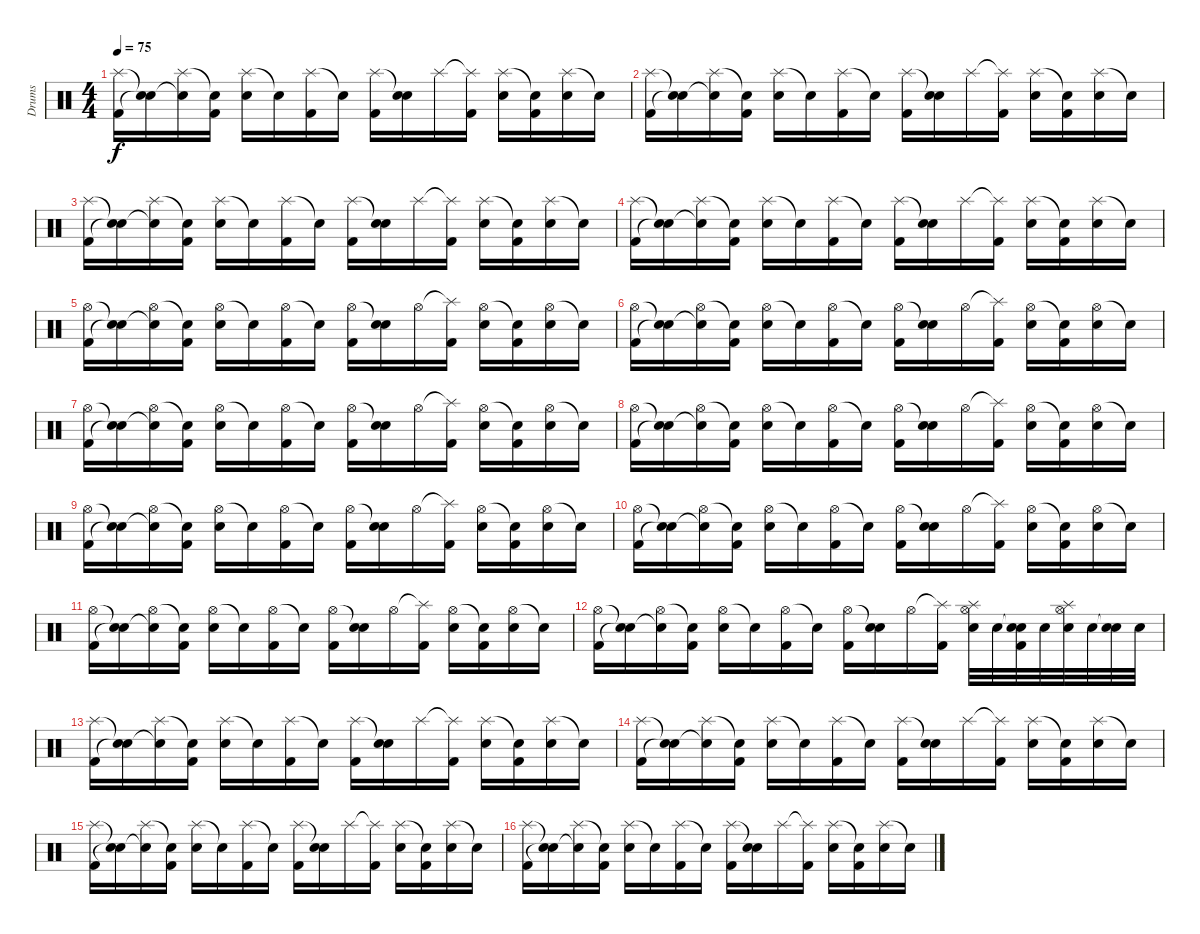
\track ("Drums" "Drums") {instrument percussion}
\staff {score}
\articulation defaults
\ts (4 4)
\tempo 75
\clef neutral
\ks c
("Splash (hit)" "Kick (hit) 2").16{dy f} ("Snare (hit)"{t} "Snare (hit)"{t}).16 ("Splash (hit)" "Snare (hit)"{t}).16 ("Snare (hit)"{t} "Kick (hit) 2").16 ("Splash (hit)" "Electric Snare (hit)").16 "Snare (hit)"{t}.16 ("Splash (hit)" "Kick (hit) 2").16 "Snare (hit)"{t}.16 ("Splash (hit)" "Kick (hit) 2").16 ("Snare (hit)"{t} "Electric Snare (hit)").16 "Splash (hit)".16 ("Splash (hit)"{t} "Kick (hit) 2").16 ("Splash (hit)" "Electric Snare (hit)").16 ("Snare (hit)"{t} "Kick (hit) 2").16 ("Splash (hit)" "Electric Snare (hit)").16 "Snare (hit)"{t}.16 |
("Splash (hit)" "Kick (hit) 2").16 ("Snare (hit)"{t} "Snare (hit)"{t}).16 ("Splash (hit)" "Snare (hit)"{t}).16 ("Snare (hit)"{t} "Kick (hit) 2").16 ("Splash (hit)" "Electric Snare (hit)").16 "Snare (hit)"{t}.16 ("Splash (hit)" "Kick (hit) 2").16 "Snare (hit)"{t}.16 ("Splash (hit)" "Kick (hit) 2").16 ("Snare (hit)"{t} "Electric Snare (hit)").16 "Splash (hit)".16 ("Splash (hit)"{t} "Kick (hit) 2").16 ("Splash (hit)" "Electric Snare (hit)").16 ("Snare (hit)"{t} "Kick (hit) 2").16 ("Splash (hit)" "Electric Snare (hit)").16 "Snare (hit)"{t}.16 |
("Splash (hit)" "Kick (hit) 2").16 ("Snare (hit)"{t} "Snare (hit)"{t}).16 ("Splash (hit)" "Snare (hit)"{t}).16 ("Snare (hit)"{t} "Kick (hit) 2").16 ("Splash (hit)" "Electric Snare (hit)").16 "Snare (hit)"{t}.16 ("Splash (hit)" "Kick (hit) 2").16 "Snare (hit)"{t}.16 ("Splash (hit)" "Kick (hit) 2").16 ("Snare (hit)"{t} "Electric Snare (hit)").16 "Splash (hit)".16 ("Splash (hit)"{t} "Kick (hit) 2").16 ("Splash (hit)" "Electric Snare (hit)").16 ("Snare (hit)"{t} "Kick (hit) 2").16 ("Splash (hit)" "Electric Snare (hit)").16 "Snare (hit)"{t}.16 |
("Splash (hit)" "Kick (hit) 2").16 ("Snare (hit)"{t} "Snare (hit)"{t}).16 ("Splash (hit)" "Snare (hit)"{t}).16 ("Snare (hit)"{t} "Kick (hit) 2").16 ("Splash (hit)" "Electric Snare (hit)").16 "Snare (hit)"{t}.16 ("Splash (hit)" "Kick (hit) 2").16 "Snare (hit)"{t}.16 ("Splash (hit)" "Kick (hit) 2").16 ("Snare (hit)"{t} "Electric Snare (hit)").16 "Splash (hit)".16 ("Splash (hit)"{t} "Kick (hit) 2").16 ("Splash (hit)" "Electric Snare (hit)").16 ("Snare (hit)"{t} "Kick (hit) 2").16 ("Splash (hit)" "Electric Snare (hit)").16 "Snare (hit)"{t}.16 |
("Hi-Hat (open)" "Kick (hit) 2").16 ("Snare (hit)"{t} "Snare (hit)"{t}).16 ("Hi-Hat (open)" "Snare (hit)"{t}).16 ("Snare (hit)"{t} "Kick (hit) 2").16 ("Hi-Hat (open)" "Electric Snare (hit)").16 "Snare (hit)"{t}.16 ("Hi-Hat (open)" "Kick (hit) 2").16 "Snare (hit)"{t}.16 ("Hi-Hat (open)" "Kick (hit) 2").16 ("Snare (hit)"{t} "Electric Snare (hit)").16 "Hi-Hat (open)".16 ("Splash (hit)"{t} "Kick (hit) 2").16 ("Hi-Hat (open)" "Electric Snare (hit)").16 ("Snare (hit)"{t} "Kick (hit) 2").16 ("Hi-Hat (open)" "Electric Snare (hit)").16 "Snare (hit)"{t}.16 |
("Hi-Hat (open)" "Kick (hit) 2").16 ("Snare (hit)"{t} "Snare (hit)"{t}).16 ("Hi-Hat (open)" "Snare (hit)"{t}).16 ("Snare (hit)"{t} "Kick (hit) 2").16 ("Hi-Hat (open)" "Electric Snare (hit)").16 "Snare (hit)"{t}.16 ("Hi-Hat (open)" "Kick (hit) 2").16 "Snare (hit)"{t}.16 ("Hi-Hat (open)" "Kick (hit) 2").16 ("Snare (hit)"{t} "Electric Snare (hit)").16 "Hi-Hat (open)".16 ("Splash (hit)"{t} "Kick (hit) 2").16 ("Hi-Hat (open)" "Electric Snare (hit)").16 ("Snare (hit)"{t} "Kick (hit) 2").16 ("Hi-Hat (open)" "Electric Snare (hit)").16 "Snare (hit)"{t}.16 |
("Hi-Hat (open)" "Kick (hit) 2").16 ("Snare (hit)"{t} "Snare (hit)"{t}).16 ("Hi-Hat (open)" "Snare (hit)"{t}).16 ("Snare (hit)"{t} "Kick (hit) 2").16 ("Hi-Hat (open)" "Electric Snare (hit)").16 "Snare (hit)"{t}.16 ("Hi-Hat (open)" "Kick (hit) 2").16 "Snare (hit)"{t}.16 ("Hi-Hat (open)" "Kick (hit) 2").16 ("Snare (hit)"{t} "Electric Snare (hit)").16 "Hi-Hat (open)".16 ("Splash (hit)"{t} "Kick (hit) 2").16 ("Hi-Hat (open)" "Electric Snare (hit)").16 ("Snare (hit)"{t} "Kick (hit) 2").16 ("Hi-Hat (open)" "Electric Snare (hit)").16 "Snare (hit)"{t}.16 |
("Hi-Hat (open)" "Kick (hit) 2").16 ("Snare (hit)"{t} "Snare (hit)"{t}).16 ("Hi-Hat (open)" "Snare (hit)"{t}).16 ("Snare (hit)"{t} "Kick (hit) 2").16 ("Hi-Hat (open)" "Electric Snare (hit)").16 "Snare (hit)"{t}.16 ("Hi-Hat (open)" "Kick (hit) 2").16 "Snare (hit)"{t}.16 ("Hi-Hat (open)" "Kick (hit) 2").16 ("Snare (hit)"{t} "Electric Snare (hit)").16 "Hi-Hat (open)".16 ("Splash (hit)"{t} "Kick (hit) 2").16 ("Hi-Hat (open)" "Electric Snare (hit)").16 ("Snare (hit)"{t} "Kick (hit) 2").16 ("Hi-Hat (open)" "Electric Snare (hit)").16 "Snare (hit)"{t}.16 |
("Hi-Hat (open)" "Kick (hit) 2").16 ("Snare (hit)"{t} "Snare (hit)"{t}).16 ("Hi-Hat (open)" "Snare (hit)"{t}).16 ("Snare (hit)"{t} "Kick (hit) 2").16 ("Hi-Hat (open)" "Electric Snare (hit)").16 "Snare (hit)"{t}.16 ("Hi-Hat (open)" "Kick (hit) 2").16 "Snare (hit)"{t}.16 ("Hi-Hat (open)" "Kick (hit) 2").16 ("Snare (hit)"{t} "Electric Snare (hit)").16 "Hi-Hat (open)".16 ("Splash (hit)"{t} "Kick (hit) 2").16 ("Hi-Hat (open)" "Electric Snare (hit)").16 ("Snare (hit)"{t} "Kick (hit) 2").16 ("Hi-Hat (open)" "Electric Snare (hit)").16 "Snare (hit)"{t}.16 |
("Hi-Hat (open)" "Kick (hit) 2").16 ("Snare (hit)"{t} "Snare (hit)"{t}).16 ("Hi-Hat (open)" "Snare (hit)"{t}).16 ("Snare (hit)"{t} "Kick (hit) 2").16 ("Hi-Hat (open)" "Electric Snare (hit)").16 "Snare (hit)"{t}.16 ("Hi-Hat (open)" "Kick (hit) 2").16 "Snare (hit)"{t}.16 ("Hi-Hat (open)" "Kick (hit) 2").16 ("Snare (hit)"{t} "Electric Snare (hit)").16 "Hi-Hat (open)".16 ("Splash (hit)"{t} "Kick (hit) 2").16 ("Hi-Hat (open)" "Electric Snare (hit)").16 ("Snare (hit)"{t} "Kick (hit) 2").16 ("Hi-Hat (open)" "Electric Snare (hit)").16 "Snare (hit)"{t}.16 |
("Hi-Hat (open)" "Kick (hit) 2").16 ("Snare (hit)"{t} "Snare (hit)"{t}).16 ("Hi-Hat (open)" "Snare (hit)"{t}).16 ("Snare (hit)"{t} "Kick (hit) 2").16 ("Hi-Hat (open)" "Electric Snare (hit)").16 "Snare (hit)"{t}.16 ("Hi-Hat (open)" "Kick (hit) 2").16 "Snare (hit)"{t}.16 ("Hi-Hat (open)" "Kick (hit) 2").16 ("Snare (hit)"{t} "Electric Snare (hit)").16 "Hi-Hat (open)".16 ("Splash (hit)"{t} "Kick (hit) 2").16 ("Hi-Hat (open)" "Electric Snare (hit)").16 ("Snare (hit)"{t} "Kick (hit) 2").16 ("Hi-Hat (open)" "Electric Snare (hit)").16 "Snare (hit)"{t}.16 |
("Hi-Hat (open)" "Kick (hit) 2").16 ("Snare (hit)"{t} "Snare (hit)"{t}).16 ("Hi-Hat (open)" "Snare (hit)"{t}).16 ("Snare (hit)"{t} "Kick (hit) 2").16 ("Hi-Hat (open)" "Electric Snare (hit)").16 "Snare (hit)"{t}.16 ("Hi-Hat (open)" "Kick (hit) 2").16 "Snare (hit)"{t}.16 ("Hi-Hat (open)" "Kick (hit) 2").16 ("Snare (hit)"{t} "Electric Snare (hit)").16 "Hi-Hat (open)".16 ("Splash (hit)"{t} "Kick (hit) 2").16 ("Splash (hit)" "Hi-Hat (open)" "Electric Snare (hit)").32 "Electric Snare (hit)".32 ("Snare (hit)"{t} "Electric Snare (hit)" "Kick (hit) 2").32 "Electric Snare (hit)".32 ("Splash (hit)" "Hi-Hat (open)" "Electric Snare (hit)").32 "Electric Snare (hit)".32 ("Snare (hit)"{t} "Electric Snare (hit)").32 "Electric Snare (hit)".32 |
("Splash (hit)" "Kick (hit) 2").16 ("Snare (hit)"{t} "Snare (hit)"{t}).16 ("Splash (hit)" "Snare (hit)"{t}).16 ("Snare (hit)"{t} "Kick (hit) 2").16 ("Splash (hit)" "Electric Snare (hit)").16 "Snare (hit)"{t}.16 ("Splash (hit)" "Kick (hit) 2").16 "Snare (hit)"{t}.16 ("Splash (hit)" "Kick (hit) 2").16 ("Snare (hit)"{t} "Electric Snare (hit)").16 "Splash (hit)".16 ("Splash (hit)"{t} "Kick (hit) 2").16 ("Splash (hit)" "Electric Snare (hit)").16 ("Snare (hit)"{t} "Kick (hit) 2").16 ("Splash (hit)" "Electric Snare (hit)").16 "Snare (hit)"{t}.16 |
("Splash (hit)" "Kick (hit) 2").16 ("Snare (hit)"{t} "Snare (hit)"{t}).16 ("Splash (hit)" "Snare (hit)"{t}).16 ("Snare (hit)"{t} "Kick (hit) 2").16 ("Splash (hit)" "Electric Snare (hit)").16 "Snare (hit)"{t}.16 ("Splash (hit)" "Kick (hit) 2").16 "Snare (hit)"{t}.16 ("Splash (hit)" "Kick (hit) 2").16 ("Snare (hit)"{t} "Electric Snare (hit)").16 "Splash (hit)".16 ("Splash (hit)"{t} "Kick (hit) 2").16 ("Splash (hit)" "Electric Snare (hit)").16 ("Snare (hit)"{t} "Kick (hit) 2").16 ("Splash (hit)" "Electric Snare (hit)").16 "Snare (hit)"{t}.16 |
("Splash (hit)" "Kick (hit) 2").16 ("Snare (hit)"{t} "Snare (hit)"{t}).16 ("Splash (hit)" "Snare (hit)"{t}).16 ("Snare (hit)"{t} "Kick (hit) 2").16 ("Splash (hit)" "Electric Snare (hit)").16 "Snare (hit)"{t}.16 ("Splash (hit)" "Kick (hit) 2").16 "Snare (hit)"{t}.16 ("Splash (hit)" "Kick (hit) 2").16 ("Snare (hit)"{t} "Electric Snare (hit)").16 "Splash (hit)".16 ("Splash (hit)"{t} "Kick (hit) 2").16 ("Splash (hit)" "Electric Snare (hit)").16 ("Snare (hit)"{t} "Kick (hit) 2").16 ("Splash (hit)" "Electric Snare (hit)").16 "Snare (hit)"{t}.16 |
("Splash (hit)" "Kick (hit) 2").16 ("Snare (hit)"{t} "Snare (hit)"{t}).16 ("Splash (hit)" "Snare (hit)"{t}).16 ("Snare (hit)"{t} "Kick (hit) 2").16 ("Splash (hit)" "Electric Snare (hit)").16 "Snare (hit)"{t}.16 ("Splash (hit)" "Kick (hit) 2").16 "Snare (hit)"{t}.16 ("Splash (hit)" "Kick (hit) 2").16 ("Snare (hit)"{t} "Electric Snare (hit)").16 "Splash (hit)".16 ("Splash (hit)"{t} "Kick (hit) 2").16 ("Splash (hit)" "Electric Snare (hit)").16 ("Snare (hit)"{t} "Kick (hit) 2").16 ("Splash (hit)" "Electric Snare (hit)").16 "Snare (hit)"{t}.16
